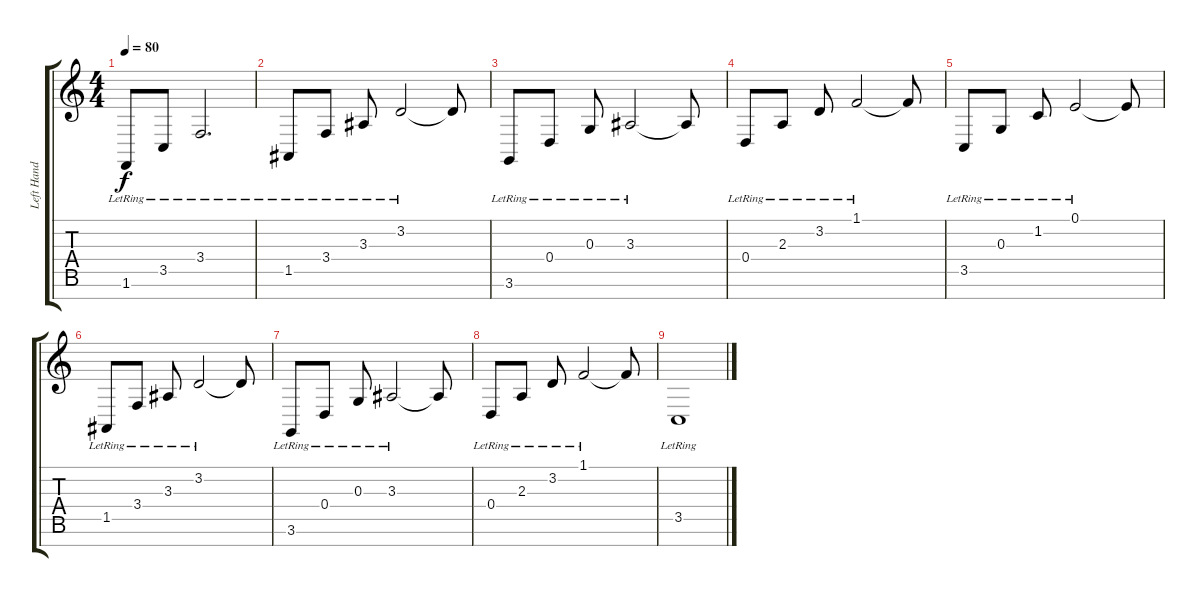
\track ("Left Hand" "Left Hand") {instrument acousticgrandpiano}
\staff {score tabs}
\tuning (E4 B3 G3 D3 A2 E2 B1) {hide}
\ts (4 4)
\tempo 80
\clef g2
\ks c
1.6{lr}.8{dy f} 3.5{lr}.8 3.4{lr}.2{d} |
1.5{lr}.8 3.4{lr}.8 3.3{lr}.8 3.2{lr}.2 3.2{t}.8 |
3.6{lr}.8 0.4{lr}.8 0.3{lr}.8 3.3{lr}.2 3.3{t}.8 |
0.4{lr}.8 2.3{lr}.8 3.2{lr}.8 1.1{lr}.2 1.1{t}.8 |
3.5{lr}.8 0.3{lr}.8 1.2{lr}.8 0.1{lr}.2 0.1{t}.8 |
1.5{lr}.8 3.4{lr}.8 3.3{lr}.8 3.2{lr}.2 3.2{t}.8 |
3.6{lr}.8 0.4{lr}.8 0.3{lr}.8 3.3{lr}.2 3.3{t}.8 |
0.4{lr}.8 2.3{lr}.8 3.2{lr}.8 1.1{lr}.2 1.1{t}.8 |
3.5{lr}.1
